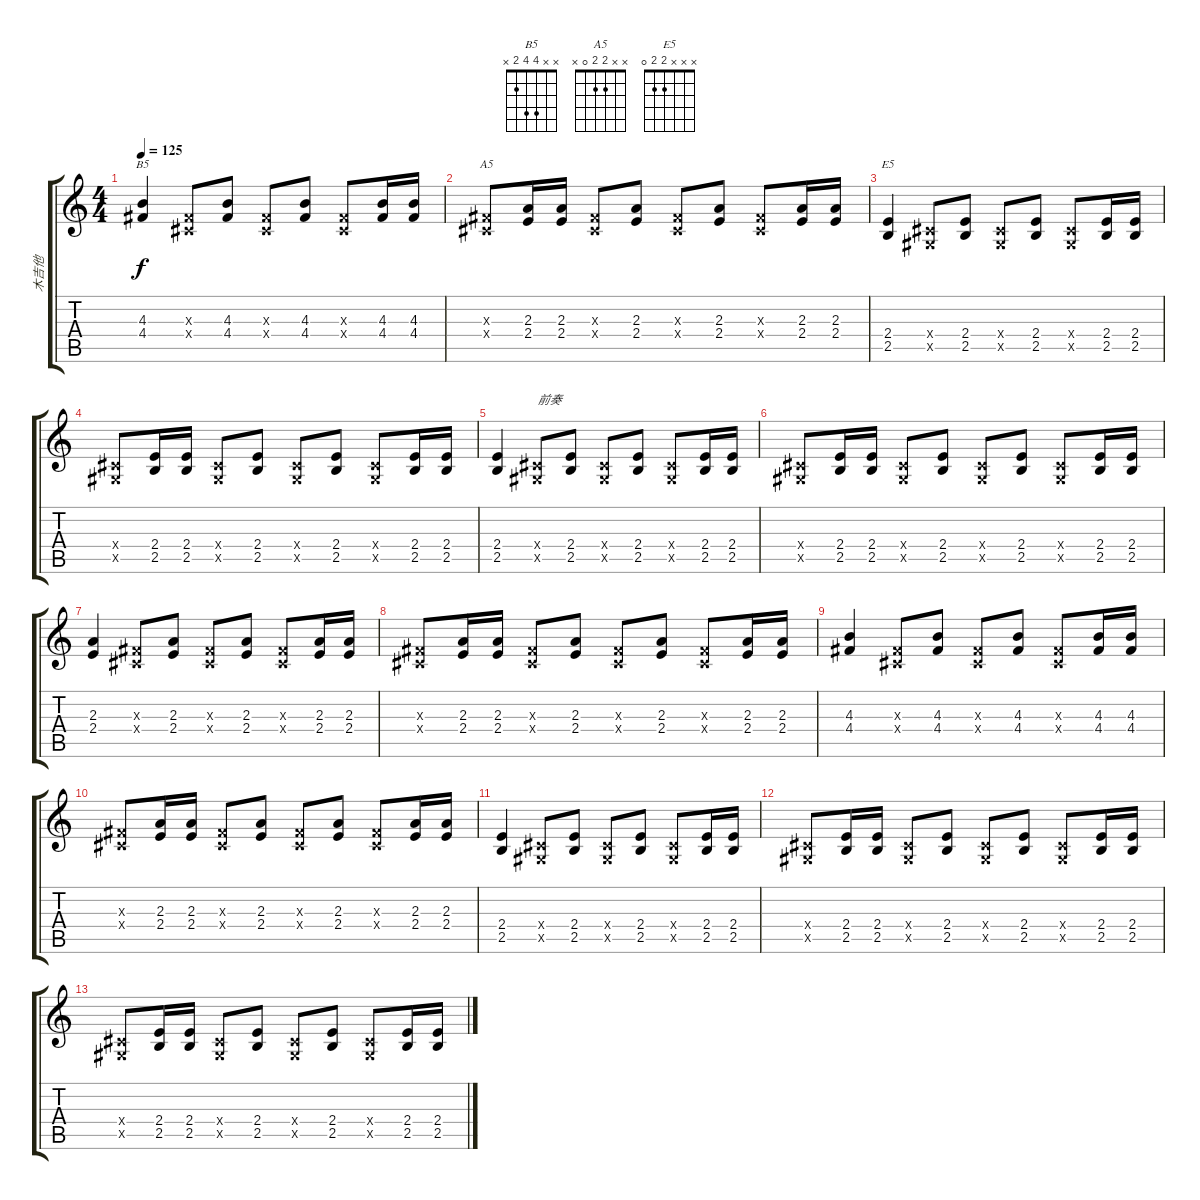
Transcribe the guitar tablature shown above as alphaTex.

\track ("木吉他" "木吉他") {instrument acousticguitarsteel}
\staff {score tabs}
\tuning (E4 B3 G3 D3 A2 E2) {hide}
\chord ("B5" x x 4 4 2 x)
\chord ("A5" x x 2 2 0 x)
\chord ("E5" x x x 2 2 0)
\ts (4 4)
\tempo 125
\clef g2
\ks c
(4.3 4.4).4{ch "B5" dy f} (-1.3{x} -1.4{x}).8 (4.3 4.4).8 (-1.3{x} -1.4{x}).8 (4.3 4.4).8 (-1.3{x} -1.4{x}).8 (4.3 4.4).16 (4.3 4.4).16 |
(-1.3{x} -1.4{x}).8{ch "A5"} (2.3 2.4).16 (2.3 2.4).16 (-1.3{x} -1.4{x}).8 (2.3 2.4).8 (-1.3{x} -1.4{x}).8 (2.3 2.4).8 (-1.3{x} -1.4{x}).8 (2.3 2.4).16 (2.3 2.4).16 |
(2.4 2.5).4{ch "E5"} (-1.4{x} -1.5{x}).8 (2.4 2.5).8 (-1.4{x} -1.5{x}).8 (2.4 2.5).8 (-1.4{x} -1.5{x}).8 (2.4 2.5).16 (2.4 2.5).16 |
(-1.4{x} -1.5{x}).8 (2.4 2.5).16 (2.4 2.5).16 (-1.4{x} -1.5{x}).8 (2.4 2.5).8 (-1.4{x} -1.5{x}).8 (2.4 2.5).8 (-1.4{x} -1.5{x}).8 (2.4 2.5).16 (2.4 2.5).16 |
(2.4 2.5).4 (-1.4{x} -1.5{x}).8{txt "前奏"} (2.4 2.5).8 (-1.4{x} -1.5{x}).8 (2.4 2.5).8 (-1.4{x} -1.5{x}).8 (2.4 2.5).16 (2.4 2.5).16 |
(-1.4{x} -1.5{x}).8 (2.4 2.5).16 (2.4 2.5).16 (-1.4{x} -1.5{x}).8 (2.4 2.5).8 (-1.4{x} -1.5{x}).8 (2.4 2.5).8 (-1.4{x} -1.5{x}).8 (2.4 2.5).16 (2.4 2.5).16 |
(2.3 2.4).4 (-1.3{x} -1.4{x}).8 (2.3 2.4).8 (-1.3{x} -1.4{x}).8 (2.3 2.4).8 (-1.3{x} -1.4{x}).8 (2.3 2.4).16 (2.3 2.4).16 |
(-1.3{x} -1.4{x}).8 (2.3 2.4).16 (2.3 2.4).16 (-1.3{x} -1.4{x}).8 (2.3 2.4).8 (-1.3{x} -1.4{x}).8 (2.3 2.4).8 (-1.3{x} -1.4{x}).8 (2.3 2.4).16 (2.3 2.4).16 |
(4.3 4.4).4 (-1.3{x} -1.4{x}).8 (4.3 4.4).8 (-1.3{x} -1.4{x}).8 (4.3 4.4).8 (-1.3{x} -1.4{x}).8 (4.3 4.4).16 (4.3 4.4).16 |
(-1.3{x} -1.4{x}).8 (2.3 2.4).16 (2.3 2.4).16 (-1.3{x} -1.4{x}).8 (2.3 2.4).8 (-1.3{x} -1.4{x}).8 (2.3 2.4).8 (-1.3{x} -1.4{x}).8 (2.3 2.4).16 (2.3 2.4).16 |
(2.4 2.5).4 (-1.4{x} -1.5{x}).8 (2.4 2.5).8 (-1.4{x} -1.5{x}).8 (2.4 2.5).8 (-1.4{x} -1.5{x}).8 (2.4 2.5).16 (2.4 2.5).16 |
(-1.4{x} -1.5{x}).8 (2.4 2.5).16 (2.4 2.5).16 (-1.4{x} -1.5{x}).8 (2.4 2.5).8 (-1.4{x} -1.5{x}).8 (2.4 2.5).8 (-1.4{x} -1.5{x}).8 (2.4 2.5).16 (2.4 2.5).16 |
(-1.4{x} -1.5{x}).8 (2.4 2.5).16 (2.4 2.5).16 (-1.4{x} -1.5{x}).8 (2.4 2.5).8 (-1.4{x} -1.5{x}).8 (2.4 2.5).8 (-1.4{x} -1.5{x}).8 (2.4 2.5).16 (2.4 2.5).16
